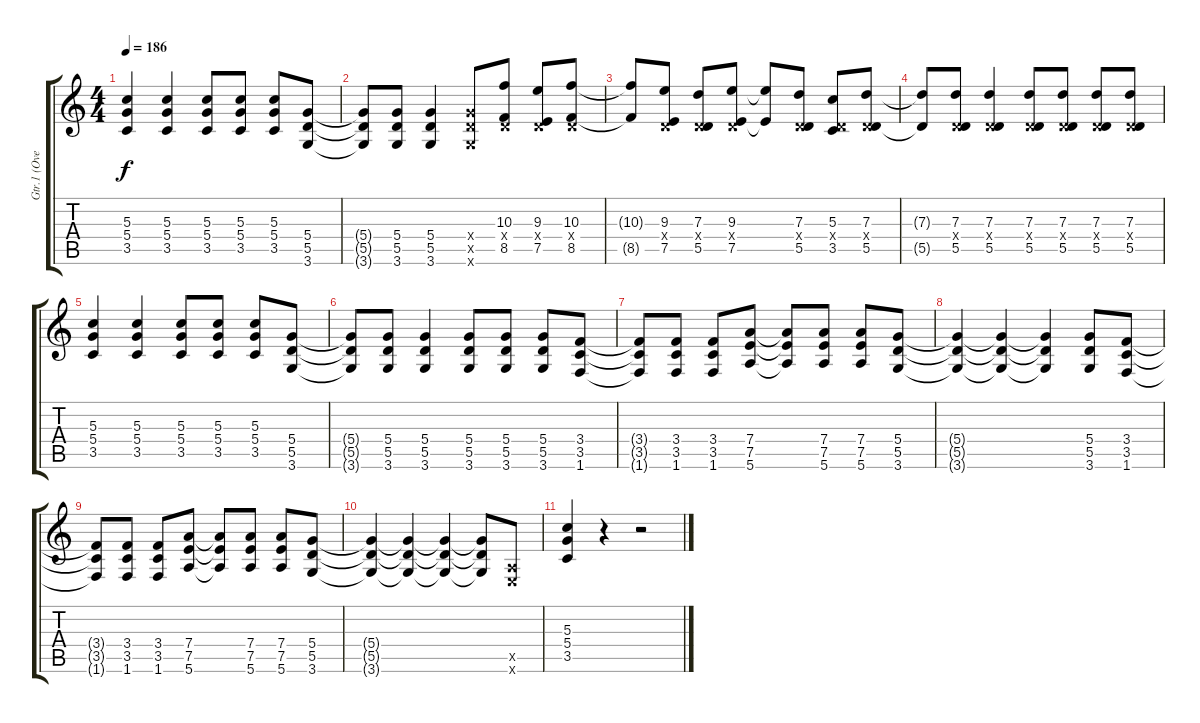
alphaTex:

\track ("Gtr.1 (Overdriven)" "Gtr.1 (Ove") {instrument overdrivenguitar}
\staff {score tabs}
\tuning (E4 B3 G3 D3 A2 E2) {hide}
\ts (4 4)
\tempo 186
\clef g2
\ks c
(5.3 5.4 3.5).4{dy f} (5.3 5.4 3.5).4 (5.3 5.4 3.5).8 (5.3 5.4 3.5).8 (5.3 5.4 3.5).8 (5.4 5.5 3.6).8 |
(5.4{t} 5.5{t} 3.6{t}).8 (5.4 5.5 3.6).8 (5.4 5.5 3.6).4 (5.4{x} 5.5{x} 3.6{x}).8 (10.3 0.4{x} 8.5).8 (9.3 0.4{x} 7.5).8 (10.3 0.4{x} 8.5).8 |
(10.3{t} 8.5{t}).8 (9.3 0.4{x} 7.5).8 (7.3 0.4{x} 5.5).8 (9.3 0.4{x} 7.5).8 (9.3{t} 7.5{t}).8 (7.3 0.4{x} 5.5).8 (5.3 0.4{x} 3.5).8 (7.3 0.4{x} 5.5).8 |
(7.3{t} 5.5{t}).8 (7.3 0.4{x} 5.5).8 (7.3 0.4{x} 5.5).4 (7.3 0.4{x} 5.5).8 (7.3 0.4{x} 5.5).8 (7.3 0.4{x} 5.5).8 (7.3 0.4{x} 5.5).8 |
(5.3 5.4 3.5).4 (5.3 5.4 3.5).4 (5.3 5.4 3.5).8 (5.3 5.4 3.5).8 (5.3 5.4 3.5).8 (5.4 5.5 3.6).8 |
(5.4{t} 5.5{t} 3.6{t}).8 (5.4 5.5 3.6).8 (5.4 5.5 3.6).4 (5.4 5.5 3.6).8 (5.4 5.5 3.6).8 (5.4 5.5 3.6).8 (3.4 3.5 1.6).8 |
(3.4{t} 3.5{t} 1.6{t}).8 (3.4 3.5 1.6).8 (3.4 3.5 1.6).8 (7.4 7.5 5.6).8 (7.4{t} 7.5{t} 5.6{t}).8 (7.4 7.5 5.6).8 (7.4 7.5 5.6).8 (5.4 5.5 3.6).8 |
(5.4{t} 5.5{t} 3.6{t}).4 (5.4{t} 5.5{t} 3.6{t}).4 (5.4{t} 5.5{t} 3.6{t}).4 (5.4 5.5 3.6).8 (3.4 3.5 1.6).8 |
(3.4{t} 3.5{t} 1.6{t}).8 (3.4 3.5 1.6).8 (3.4 3.5 1.6).8 (7.4 7.5 5.6).8 (7.4{t} 7.5{t} 5.6{t}).8 (7.4 7.5 5.6).8 (7.4 7.5 5.6).8 (5.4 5.5 3.6).8 |
(5.4{t} 5.5{t} 3.6{t}).4 (5.4{t} 5.5{t} 3.6{t}).4 (5.4{t} 5.5{t} 3.6{t}).4 (5.4{t} 5.5{t} 3.6{t}).8 (0.5{x} 0.6{x}).8 |
(5.3 5.4 3.5).4 r.4 r.2
